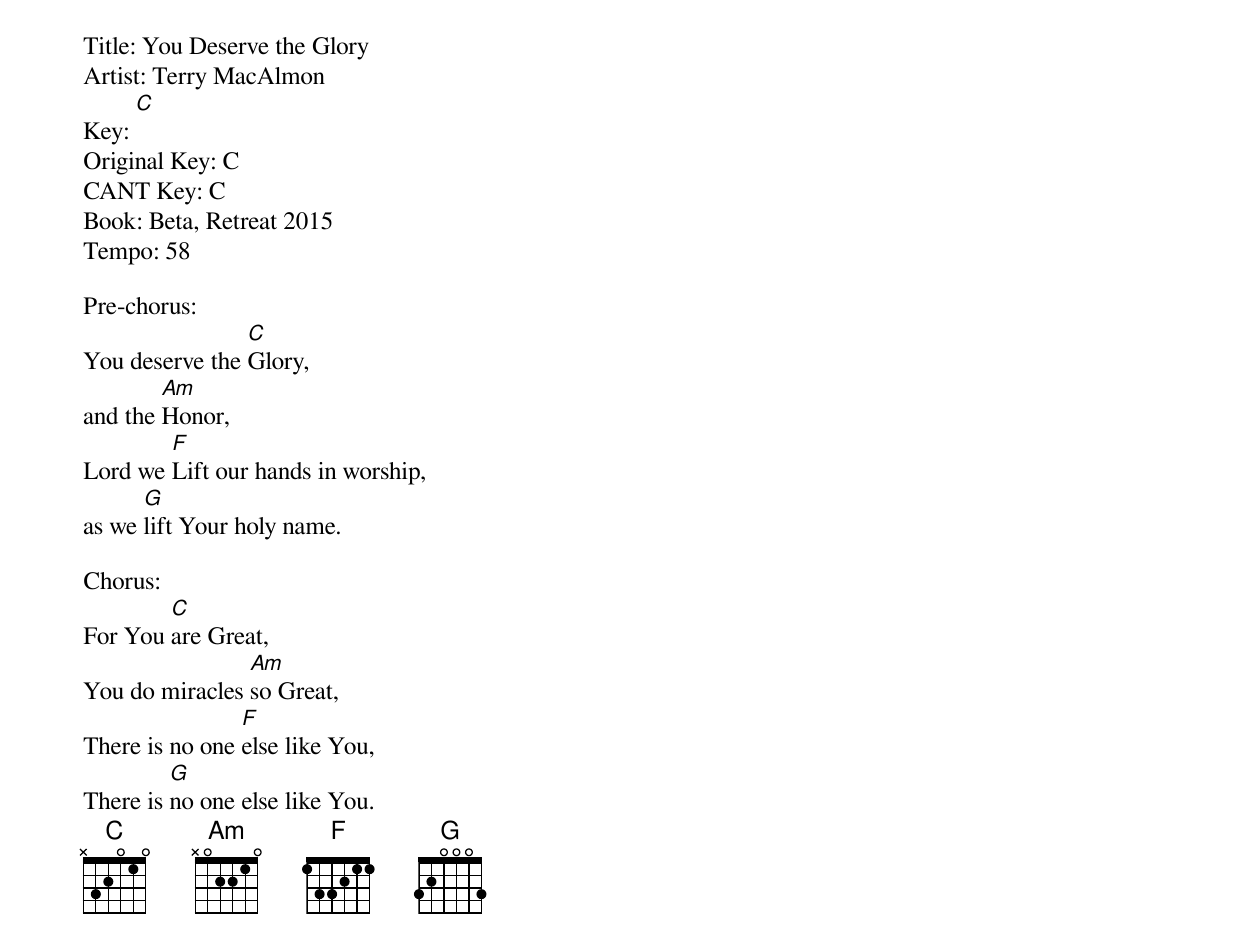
Title: You Deserve the Glory
Artist: Terry MacAlmon
Key: [C]
Original Key: C
CANT Key: C
Book: Beta, Retreat 2015
Tempo: 58

Pre-chorus:
You deserve the [C]Glory,
and the [Am]Honor,
Lord we [F]Lift our hands in worship,
as we [G]lift Your holy name.

Chorus:
For You [C]are Great,
You do miracles [Am]so Great,
There is no one [F]else like You,
There is [G]no one else like You.
